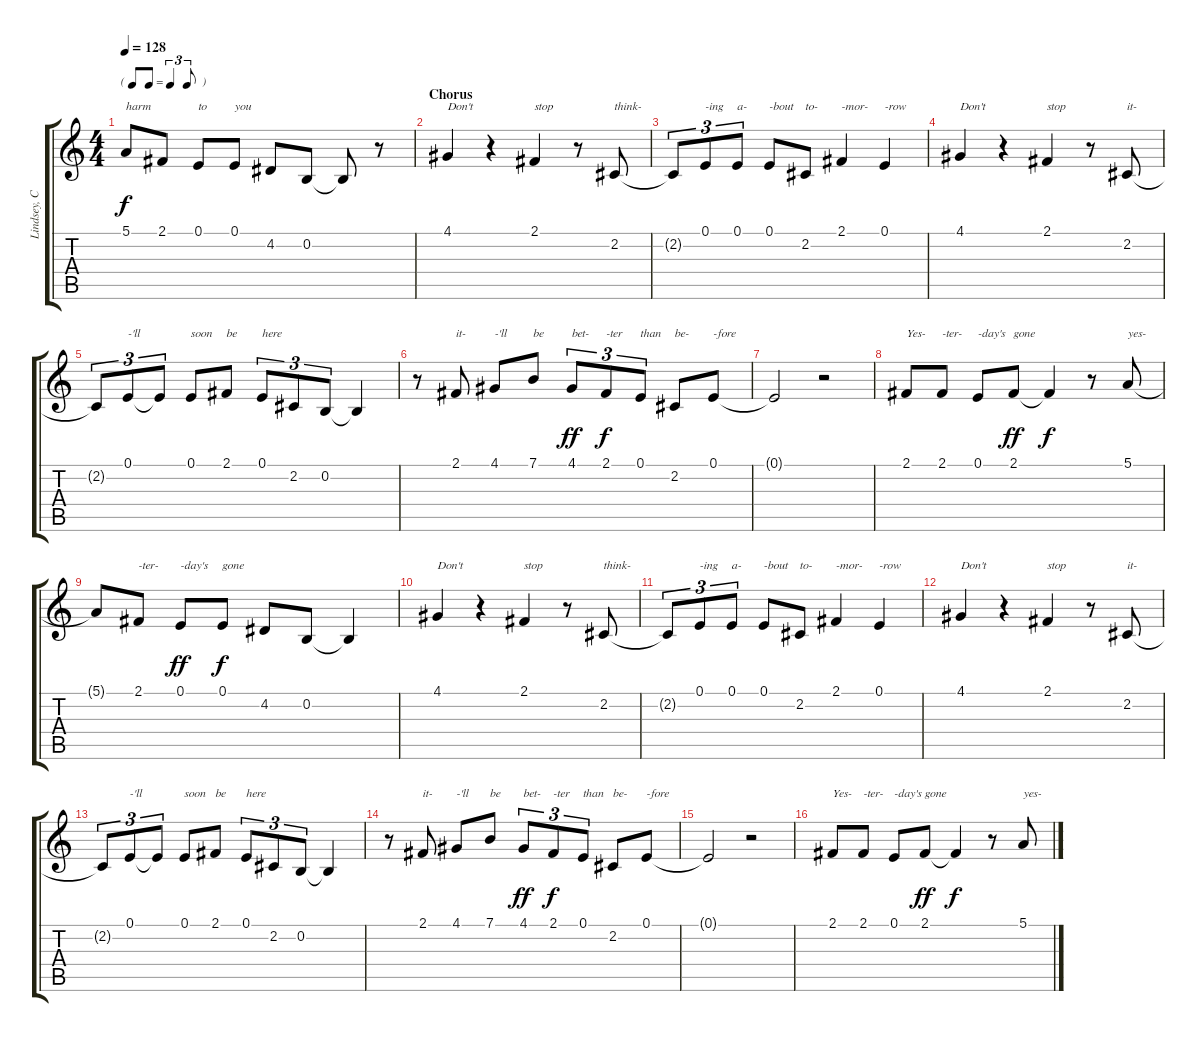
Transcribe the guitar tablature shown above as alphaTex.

\track ("Lindsey, Christine & Stevie - Vocals" "Lindsey, C") {instrument lead6voice}
\staff {score tabs}
\tuning (E4 B3 G3 D3 A2 E2) {hide}
\ts (4 4)
\tf triplet8th
\tempo 128
\clef g2
\ks c
5.1.8{txt "harm" dy f} 2.1.8 0.1.8{txt "to"} 0.1.8{txt "you"} 4.2.8 0.2.8 0.2{t}.8 r.8 |
\section ("" "Chorus")
4.1.4{txt "Don't"} r.4 2.1.4{txt "stop"} r.8 2.2.8{txt "think-"} |
2.2{t}.8{tu (3 2)} 0.1.8{tu (3 2) txt "-ing"} 0.1.8{tu (3 2) txt "a-"} 0.1.8{txt "-bout"} 2.2.8{txt "to-"} 2.1.4{txt "-mor-"} 0.1.4{txt "-row"} |
4.1.4{txt "Don't"} r.4 2.1.4{txt "stop"} r.8 2.2.8{txt "it-"} |
2.2{t}.8{tu (3 2)} 0.1.8{tu (3 2) txt "-'ll"} 0.1{t}.8{tu (3 2)} 0.1.8{txt "soon"} 2.1.8{txt "be"} 0.1.8{tu (3 2) txt "here"} 2.2.8{tu (3 2)} 0.2.8{tu (3 2)} 0.2{t}.4 |
r.8 2.1.8{txt "it-"} 4.1.8{txt "-'ll"} 7.1.8{txt "be"} 4.1.8{tu (3 2) txt "bet-" dy ff} 2.1.8{tu (3 2) txt "-ter" dy f} 0.1.8{tu (3 2) txt "than"} 2.2.8{txt "be-"} 0.1.8{txt "-fore"} |
0.1{t}.2 r.2 |
2.1.8{txt "Yes-"} 2.1.8{txt "-ter-"} 0.1.8{txt "-day's"} 2.1.8{txt "gone" dy ff} 2.1{t}.4{dy f} r.8 5.1.8{txt "yes-"} |
5.1{t}.8 2.1.8{txt "-ter-"} 0.1.8{txt "-day's" dy ff} 0.1.8{txt "gone" dy f} 4.2.8 0.2.8 0.2{t}.4 |
4.1.4{txt "Don't"} r.4 2.1.4{txt "stop"} r.8 2.2.8{txt "think-"} |
2.2{t}.8{tu (3 2)} 0.1.8{tu (3 2) txt "-ing"} 0.1.8{tu (3 2) txt "a-"} 0.1.8{txt "-bout"} 2.2.8{txt "to-"} 2.1.4{txt "-mor-"} 0.1.4{txt "-row"} |
4.1.4{txt "Don't"} r.4 2.1.4{txt "stop"} r.8 2.2.8{txt "it-"} |
2.2{t}.8{tu (3 2)} 0.1.8{tu (3 2) txt "-'ll"} 0.1{t}.8{tu (3 2)} 0.1.8{txt "soon"} 2.1.8{txt "be"} 0.1.8{tu (3 2) txt "here"} 2.2.8{tu (3 2)} 0.2.8{tu (3 2)} 0.2{t}.4 |
r.8 2.1.8{txt "it-"} 4.1.8{txt "-'ll"} 7.1.8{txt "be"} 4.1.8{tu (3 2) txt "bet-" dy ff} 2.1.8{tu (3 2) txt "-ter" dy f} 0.1.8{tu (3 2) txt "than"} 2.2.8{txt "be-"} 0.1.8{txt "-fore"} |
0.1{t}.2 r.2 |
2.1.8{txt "Yes-"} 2.1.8{txt "-ter-"} 0.1.8{txt "-day's"} 2.1.8{txt "gone" dy ff} 2.1{t}.4{dy f} r.8 5.1.8{txt "yes-"}
